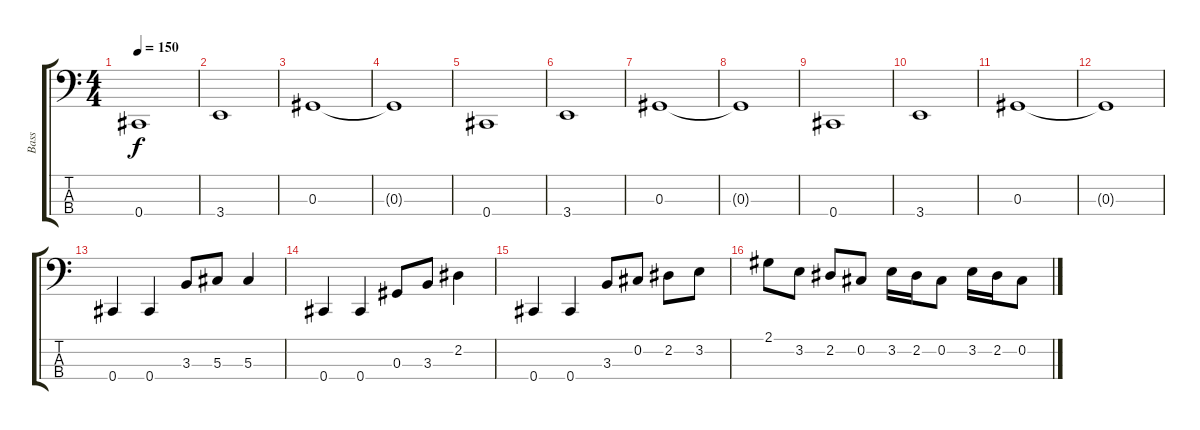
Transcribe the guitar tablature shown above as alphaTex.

\track ("Bass" "Bass") {instrument electricbassfinger}
\staff {score tabs}
\tuning (Gb2 Db2 Ab1 Db1) {hide}
\ts (4 4)
\tempo 150
\clef f4
\ks c
0.4.1{dy f} |
3.4.1 |
0.3.1 |
0.3{t}.1 |
0.4.1 |
3.4.1 |
0.3.1 |
0.3{t}.1 |
0.4.1 |
3.4.1 |
0.3.1 |
0.3{t}.1 |
0.4.4 0.4.4 3.3.8 5.3.8 5.3.4 |
0.4.4 0.4.4 0.3.8 3.3.8 2.2.4 |
0.4.4 0.4.4 3.3.8 0.2.8 2.2.8 3.2.8 |
2.1.8 3.2.8 2.2.8 0.2.8 3.2.16 2.2.16 0.2.8 3.2.16 2.2.16 0.2.8
